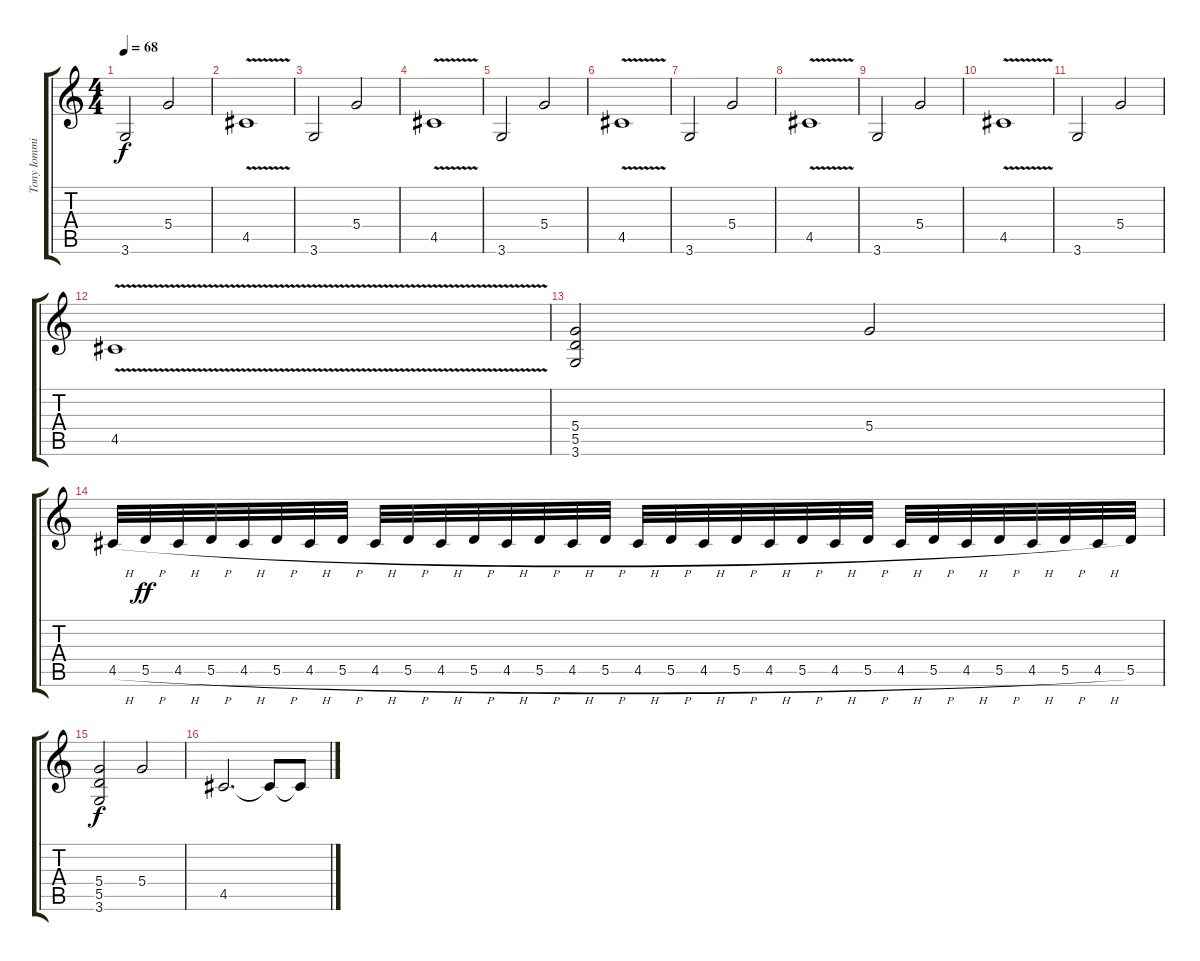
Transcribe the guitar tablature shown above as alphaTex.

\track ("Tony Iommi - Lead Guitar" "Tony Iommi") {instrument distortionguitar}
\staff {score tabs}
\tuning (E4 B3 G3 D3 A2 E2) {hide}
\ts (4 4)
\tempo 68
\clef g2
\ks c
3.6.2{dy f} 5.4.2 |
4.5{v}.1 |
3.6.2 5.4.2 |
4.5{v}.1 |
3.6.2 5.4.2 |
4.5{v}.1 |
3.6.2 5.4.2 |
4.5{v}.1 |
3.6.2 5.4.2 |
4.5{v}.1 |
3.6.2 5.4.2 |
4.5{v}.1 |
(5.4 5.5 3.6).2 5.4.2 |
4.5{h}.32 5.5{h}.32{dy ff} 4.5{h}.32 5.5{h}.32 4.5{h}.32 5.5{h}.32 4.5{h}.32 5.5{h}.32 4.5{h}.32 5.5{h}.32 4.5{h}.32 5.5{h}.32 4.5{h}.32 5.5{h}.32 4.5{h}.32 5.5{h}.32 4.5{h}.32 5.5{h}.32 4.5{h}.32 5.5{h}.32 4.5{h}.32 5.5{h}.32 4.5{h}.32 5.5{h}.32 4.5{h}.32 5.5{h}.32 4.5{h}.32 5.5{h}.32 4.5{h}.32 5.5{h}.32 4.5{h}.32 5.5.32 |
(5.4 5.5 3.6).2{dy f} 5.4.2 |
4.5.2{d} 4.5{t}.8 4.5{ss t}.8
